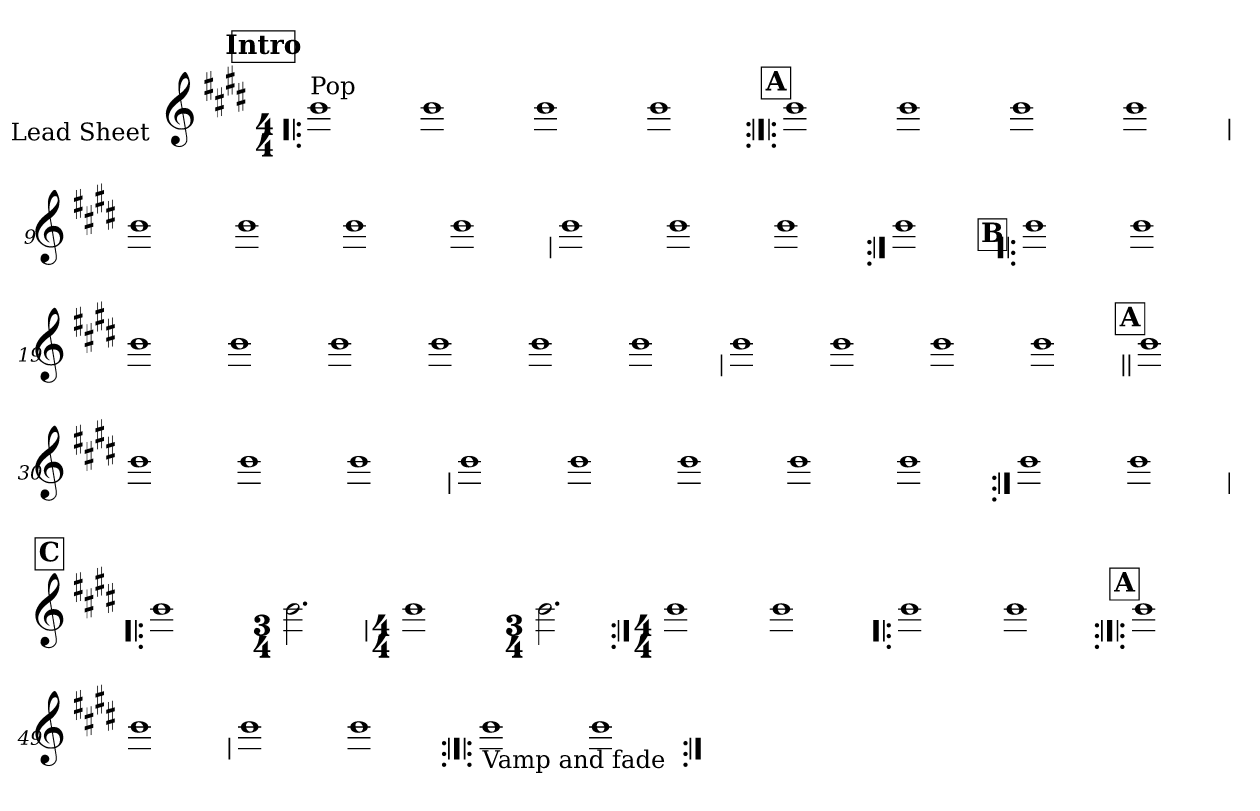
**kern
*part1
*staff1
*I"Lead Sheet
*stria0
*clefG2
*k[f#c#g#d#]
*E:
*M4/4
*MM120
!!LO:REH:place=s1:a:t=Intro
=1!|:
!LO:TX:a:t=Pop
1b
=2-
1b
=3-
1b
=4-
1b
!!LO:LB:g=z
!!LO:REH:place=s1:a:t=A
=5:|!|:
1b
=6-
1b
=7-
1b
=8-
1b
!!LO:LB:g=z
=9
1b
=10-
1b
=11-
1b
=12-
1b
!!LO:LB:g=z
=13
1b
=14-
1b
=15-
1b
=16:|!
1b
!!LO:LB:g=z
!!LO:REH:place=s1:a:t=B
=17!|:
1b
=18-
1b
=19-
1b
=20-
1b
=21-
1b
=22-
1b
=23-
1b
=24-
1b
!!LO:LB:g=z
=25
1b
=26-
1b
=27-
1b
=28-
1b
!!LO:LB:g=z
!!LO:REH:place=s1:a:t=A
=29||
1b
=30-
1b
=31-
1b
=32-
1b
!!LO:LB:g=z
=33
1b
=34-
1b
=35-
1b
=36-
1b
=37-
1b
!!LO:LB:g=z
=38:|!
1b
=39-
1b
!!LO:REH:place=s1:a:t=C
=40!|:
1b
=41-
*M3/4
2.b
!!LO:LB:g=z
=42
*M4/4
1b
=43-
*M3/4
2.b
=44:|!
*M4/4
1b
=45-
1b
!!LO:LB:g=z
=46!|:
1b
=47-
1b
!!LO:REH:place=s1:a:t=A
=48:|!|:
1b
=49-
1b
!!LO:LB:g=z
=50
1b
=51-
1b
=52:|!|:
!LO:TX:b:t=Vamp and fade
1b
=53-
1b
=:|!
*-
